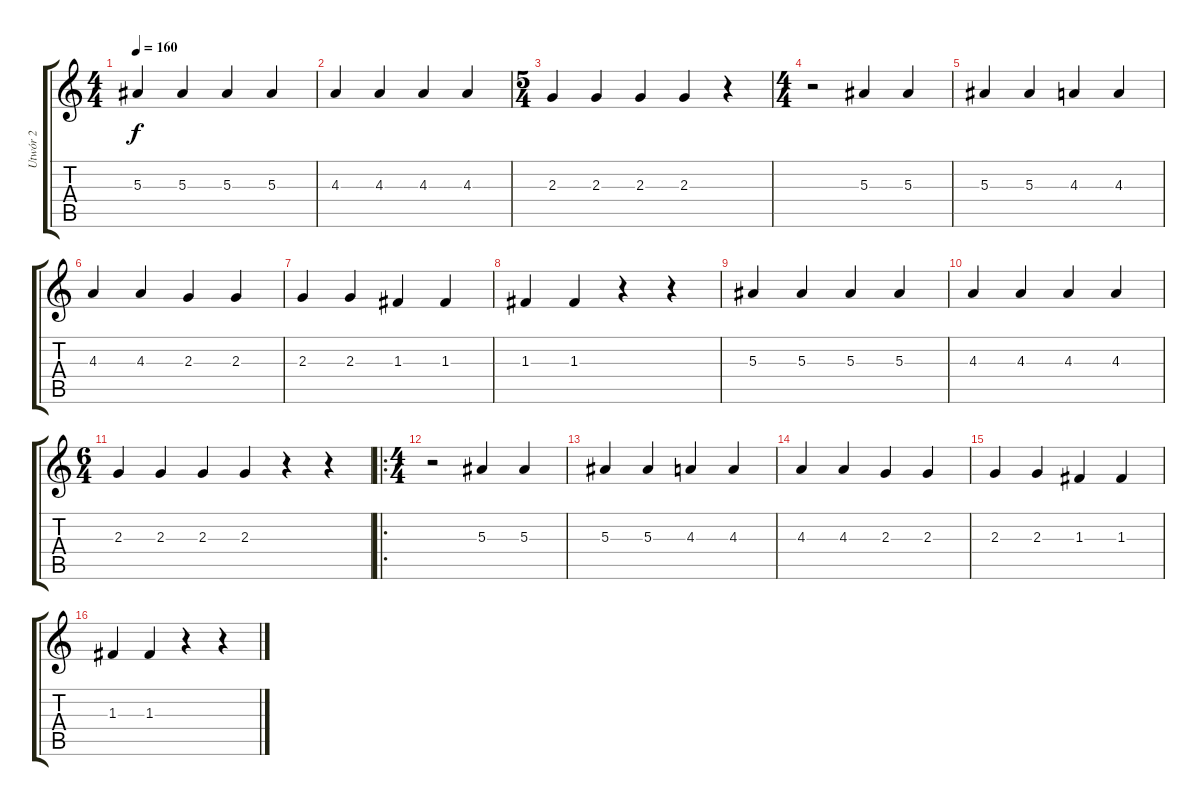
\track ("Utwór 2" "Utwór 2") {instrument overdrivenguitar}
\staff {score tabs}
\tuning (D4 A3 F3 C3 G2 D2) {hide}
\ts (4 4)
\tempo 160
\clef g2
\ks c
5.3.4{dy f} 5.3.4 5.3.4 5.3.4 |
4.3.4 4.3.4 4.3.4 4.3.4 |
\ts (5 4)
2.3.4 2.3.4 2.3.4 2.3.4 r.4 |
\ts (4 4)
r.2 5.3.4 5.3.4 |
5.3.4 5.3.4 4.3.4 4.3.4 |
4.3.4 4.3.4 2.3.4 2.3.4 |
2.3.4 2.3.4 1.3.4 1.3.4 |
1.3.4 1.3.4 r.4 r.4 |
5.3.4 5.3.4 5.3.4 5.3.4 |
4.3.4 4.3.4 4.3.4 4.3.4 |
\ts (6 4)
2.3.4 2.3.4 2.3.4 2.3.4 r.4 r.4 |
\ro
\ts (4 4)
r.2 5.3.4 5.3.4 |
5.3.4 5.3.4 4.3.4 4.3.4 |
4.3.4 4.3.4 2.3.4 2.3.4 |
2.3.4 2.3.4 1.3.4 1.3.4 |
1.3.4 1.3.4 r.4 r.4
